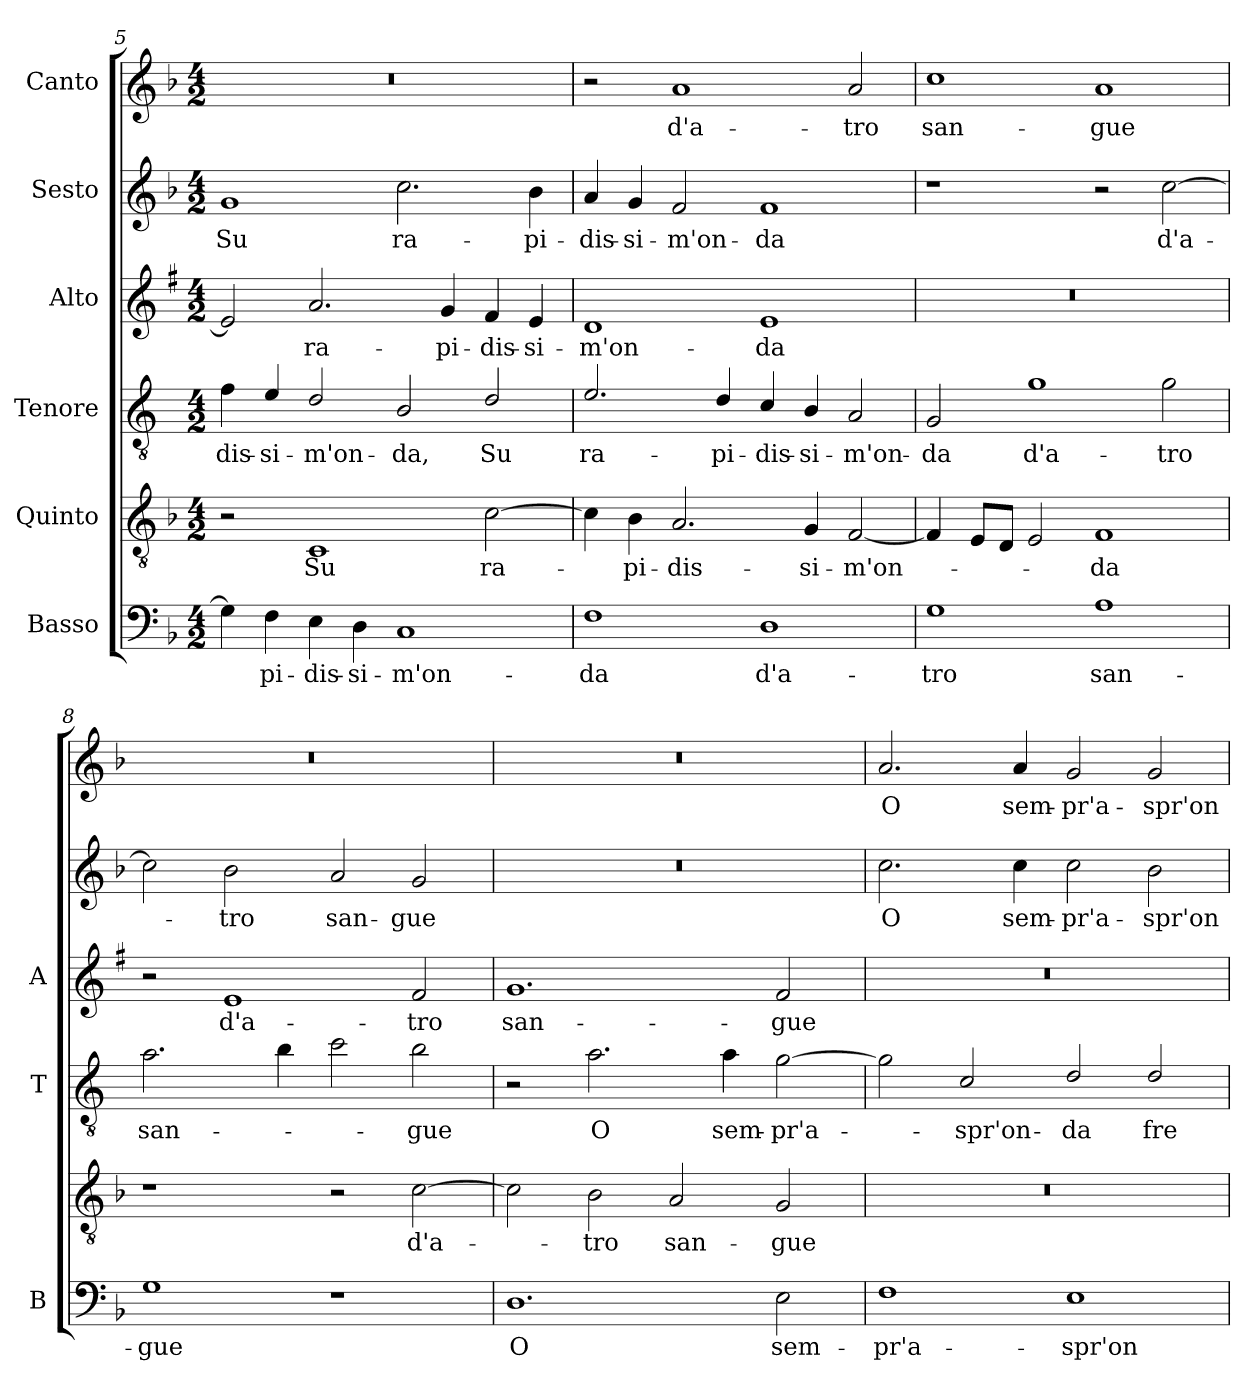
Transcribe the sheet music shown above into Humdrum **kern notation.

**kern	**text	**kern	**text	**kern	**text	**kern	**text	**kern	**text	**kern	**text
*part6	*part6	*part5	*part5	*part4	*part4	*part3	*part3	*part2	*part2	*part1	*part1
*staff6	*staff6	*staff5	*staff5	*staff4	*staff4	*staff3	*staff3	*staff2	*staff2	*staff1	*staff1
*I"Basso	*	*I"Quinto	*	*I"Tenore	*	*I"Alto	*	*I"Sesto	*	*I"Canto	*
*I'B	*	*	*	*I'T	*	*I'A	*	*	*	*	*
*clefF4	*	*clefGv2	*	*clefGv2	*	*clefG2	*	*clefG2	*	*clefG2	*
*	*	*	*	*ITrd4c7	*	*ITrd1c2	*	*	*	*	*
*k[b-]	*	*k[b-]	*	*k[b-]	*	*k[b-]	*	*k[b-]	*	*k[b-]	*
*F:	*	*F:	*	*F:	*	*F:	*	*F:	*	*F:	*
*M4/2	*	*M4/2	*	*M4/2	*	*M4/2	*	*M4/2	*	*M4/2	*
=5	=5	=5	=5	=5	=5	=5	=5	=5	=5	=5	=5
!	!	!	!	!	!LO:LY:b	!	!	!	!LO:LY:b	!	!
4G\]	.	2r	.	4B-\	-dis-	2d/]	.	1g	Su	0r	.
!	!LO:LY:b	!	!	!	!LO:LY:b	!	!	!	!	!	!
4F\	-pi-	.	.	4A/	-si-	.	.	.	.	.	.
!	!LO:LY:b	!	!LO:LY:b	!	!LO:LY:b	!	!LO:LY:b	!	!	!	!
4E\	-dis-	1C	Su	2G/	-m'on-	2.g/	ra-	.	.	.	.
!	!LO:LY:b	!	!	!	!	!	!	!	!	!	!
4D\	-si-	.	.	.	.	.	.	.	.	.	.
!	!LO:LY:b	!	!	!	!LO:LY:b	!	!	!	!LO:LY:b	!	!
1C	-m'on-	.	.	2E/	-da,	.	.	2.cc\	ra-	.	.
!	!	!	!	!	!	!	!LO:LY:b	!	!	!	!
.	.	.	.	.	.	4f/	-pi-	.	.	.	.
!	!	!	!LO:LY:b	!	!LO:LY:b	!	!LO:LY:b	!	!	!	!
.	.	[2c\	ra-	2G/	Su	4e/	-dis-	.	.	.	.
!	!	!	!	!	!	!	!LO:LY:b	!	!LO:LY:b	!	!
.	.	.	.	.	.	4d/	-si-	4b-\	-pi-	.	.
=6	=6	=6	=6	=6	=6	=6	=6	=6	=6	=6	=6
!	!LO:LY:b	!	!	!	!LO:LY:b	!	!LO:LY:b	!	!LO:LY:b	!	!
1F	-da	4c\]	.	2.A/	ra-	1c	-m'on-	4a/	-dis-	2r	.
!	!	!	!LO:LY:b	!	!	!	!	!	!LO:LY:b	!	!
.	.	4B-\	-pi-	.	.	.	.	4g/	-si-	.	.
!	!	!	!LO:LY:b	!	!	!	!	!	!LO:LY:b	!	!LO:LY:b
.	.	2.A/	-dis-	.	.	.	.	2f/	-m'on-	1a	d'a-
!	!	!	!	!	!LO:LY:b	!	!	!	!	!	!
.	.	.	.	4G/	-pi-	.	.	.	.	.	.
!	!LO:LY:b	!	!	!	!LO:LY:b	!	!LO:LY:b	!	!LO:LY:b	!	!
1D	d'a-	.	.	4F/	-dis-	1d	-da	1f	-da	.	.
!	!	!	!LO:LY:b	!	!LO:LY:b	!	!	!	!	!	!
.	.	4G/	-si-	4E/	-si-	.	.	.	.	.	.
!	!	!	!LO:LY:b	!	!LO:LY:b	!	!	!	!	!	!LO:LY:b
.	.	[2F/	-m'on-	2D/	-m'on-	.	.	.	.	2a/	-tro
=7	=7	=7	=7	=7	=7	=7	=7	=7	=7	=7	=7
!	!LO:LY:b	!	!	!	!LO:LY:b	!	!	!	!	!	!LO:LY:b
1G	-tro	4F/]	.	2C/	-da	0r	.	1r	.	1cc	san-
.	.	8E/L	.	.	.	.	.	.	.	.	.
.	.	8D/J	.	.	.	.	.	.	.	.	.
!	!	!	!	!	!LO:LY:b	!	!	!	!	!	!
.	.	2E/	.	1c	d'a-	.	.	.	.	.	.
!	!LO:LY:b	!	!LO:LY:b	!	!	!	!	!	!	!	!LO:LY:b
1A	san-	1F	-da	.	.	.	.	2r	.	1a	-gue
!	!	!	!	!	!LO:LY:b	!	!	!	!LO:LY:b	!	!
.	.	.	.	2c\	-tro	.	.	[2cc\	d'a-	.	.
!!LO:PB:g=z
=8	=8	=8	=8	=8	=8	=8	=8	=8	=8	=8	=8
!	!LO:LY:b	!	!	!	!LO:LY:b	!	!	!	!	!	!
1G	-gue	1r	.	2.d\	san-	2r	.	2cc\]	.	0r	.
!	!	!	!	!	!	!	!LO:LY:b	!	!LO:LY:b	!	!
.	.	.	.	.	.	1d	d'a-	2b-\	-tro	.	.
.	.	.	.	4e\	.	.	.	.	.	.	.
!	!	!	!	!	!	!	!	!	!LO:LY:b	!	!
1r	.	2r	.	2f\	.	.	.	2a/	san-	.	.
!	!	!	!LO:LY:b	!	!LO:LY:b	!	!LO:LY:b	!	!LO:LY:b	!	!
.	.	[2c\	d'a-	2e\	-gue	2e/	-tro	2g/	-gue	.	.
=9	=9	=9	=9	=9	=9	=9	=9	=9	=9	=9	=9
!	!LO:LY:b	!	!	!	!	!	!LO:LY:b	!	!	!	!
1.D	O	2c\]	.	2r	.	1.f	san-	0r	.	0r	.
!	!	!	!LO:LY:b	!	!LO:LY:b	!	!	!	!	!	!
.	.	2B-\	-tro	2.d\	O	.	.	.	.	.	.
!	!	!	!LO:LY:b	!	!	!	!	!	!	!	!
.	.	2A/	san-	.	.	.	.	.	.	.	.
!	!	!	!	!	!LO:LY:b	!	!	!	!	!	!
.	.	.	.	4d\	sem-	.	.	.	.	.	.
!	!LO:LY:b	!	!LO:LY:b	!	!LO:LY:b	!	!LO:LY:b	!	!	!	!
2E\	sem-	2G/	-gue	[2c\	-pr'a-	2e/	-gue	.	.	.	.
=10	=10	=10	=10	=10	=10	=10	=10	=10	=10	=10	=10
!	!LO:LY:b	!	!	!	!	!	!	!	!LO:LY:b	!	!LO:LY:b
1F	-pr'a-	0r	.	2c\]	.	0r	.	2.cc\	O	2.a/	O
!	!	!	!	!	!LO:LY:b	!	!	!	!	!	!
.	.	.	.	2F/	-spr'on-	.	.	.	.	.	.
!	!	!	!	!	!	!	!	!	!LO:LY:b	!	!LO:LY:b
.	.	.	.	.	.	.	.	4cc\	sem-	4a/	sem-
!	!LO:LY:b	!	!	!	!LO:LY:b	!	!	!	!LO:LY:b	!	!LO:LY:b
1E	-spr'on-	.	.	2G/	-da	.	.	2cc\	-pr'a-	2g/	-pr'a-
!	!	!	!	!	!LO:LY:b	!	!	!	!LO:LY:b	!	!LO:LY:b
.	.	.	.	2G/	fre-	.	.	2b-\	-spr'on-	2g/	-spr'on-
=	=	=	=	=	=	=	=	=	=	=	=
*-	*-	*-	*-	*-	*-	*-	*-	*-	*-	*-	*-
